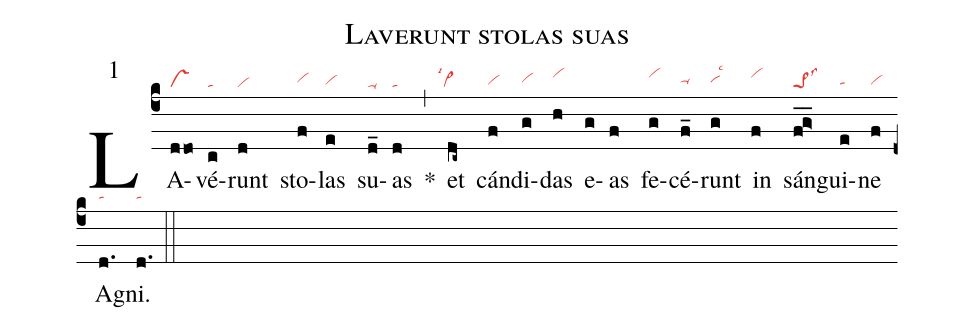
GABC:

name: Laverunt stolas suas;
mode: 1;
nabc-lines: 1;
%%
(c4)
LA(ddo|vs)vé(c|ta)runt(d|vi) sto(f|vihh)las(e|vihg) su(d_|ta-)as(d|ta) *(,)
et(dc~|```vi>lsi1) cán(f|vihg)di(g|vihh)das(h|vihj) e(g)as(f) fe(g|vihj)cé(f_|ta-hh)runt(g|vihhlsc3) in(f|vihj) sán(f_!g>_|pe>1lss3)gui(e|tahg)ne(f|vihg) A(d.|tahg)gni.(d.|tahg) (::)
